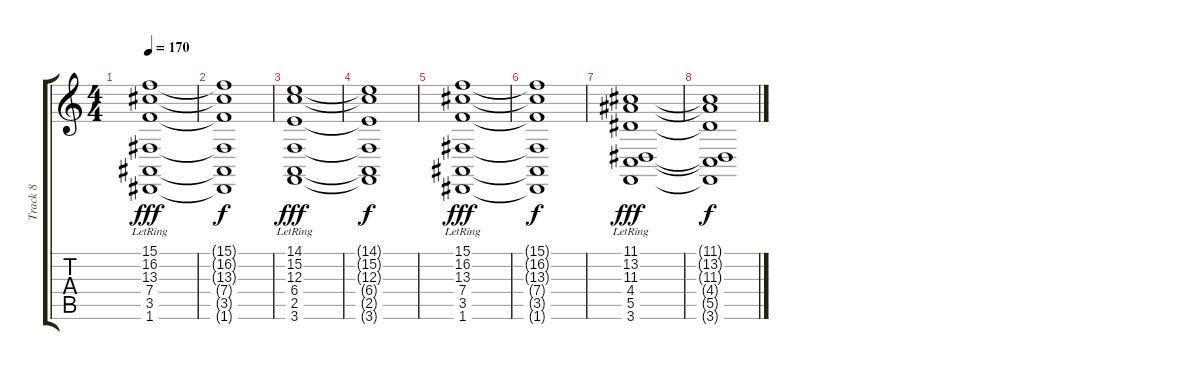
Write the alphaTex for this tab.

\track ("Track 8" "Track 8") {instrument brightacousticpiano}
\staff {score tabs}
\tuning (D4 A3 E3 B2 G2 D2) {hide}
\ts (4 4)
\tempo 170
\clef g2
\ks c
(15.1{lr} 16.2{lr} 13.3{lr} 7.4{lr} 3.5{lr} 1.6{lr}).1{dy fff} |
(15.1{t} 16.2{t} 13.3{t} 7.4{t} 3.5{t} 1.6{t}).1{dy f} |
(14.1{lr} 15.2{lr} 12.3{lr} 6.4{lr} 2.5{lr} 3.6{lr}).1{dy fff} |
(14.1{t} 15.2{t} 12.3{t} 6.4{t} 2.5{t} 3.6{t}).1{dy f} |
(15.1{lr} 16.2{lr} 13.3{lr} 7.4{lr} 3.5{lr} 1.6{lr}).1{dy fff} |
(15.1{t} 16.2{t} 13.3{t} 7.4{t} 3.5{t} 1.6{t}).1{dy f} |
(11.1{lr} 13.2{lr} 11.3{lr} 4.4{lr} 5.5{lr} 3.6{lr}).1{dy fff} |
(11.1{t} 13.2{t} 11.3{t} 4.4{t} 5.5{t} 3.6{t}).1{dy f}
